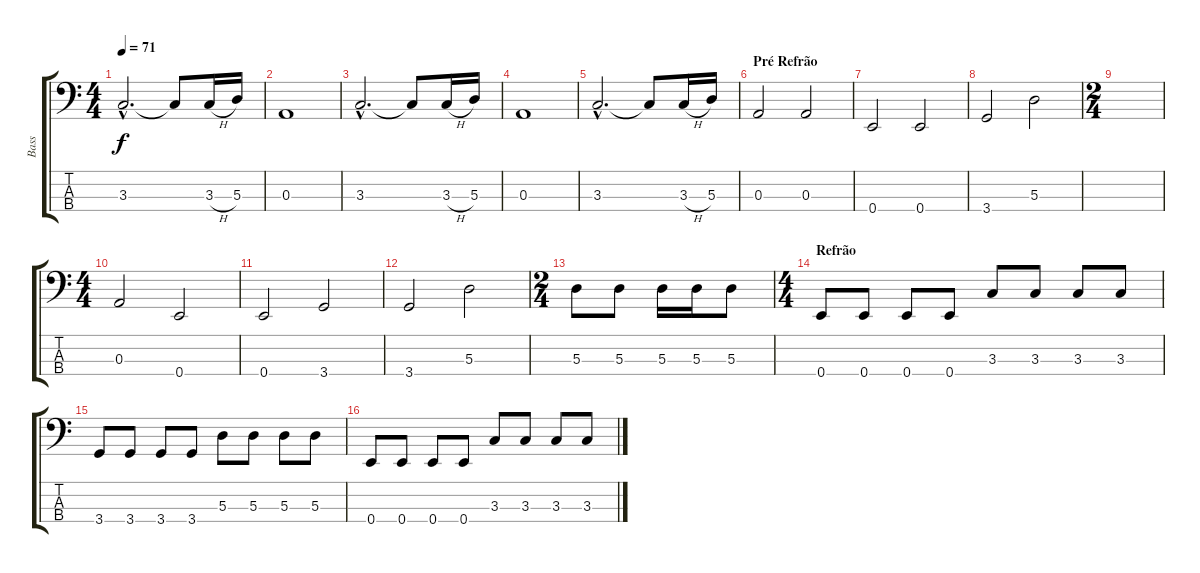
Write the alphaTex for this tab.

\track ("Bass" "Bass") {instrument synthbass2}
\staff {score tabs}
\tuning (G2 D2 A1 E1) {hide}
\ts (4 4)
\tempo 71
\clef f4
\ks c
3.3{hac}.2{d dy f} 3.3{t}.8 3.3{h}.16 5.3.16 |
0.3.1 |
3.3{hac}.2{d} 3.3{t}.8 3.3{h}.16 5.3.16 |
0.3.1 |
3.3{hac}.2{d} 3.3{t}.8 3.3{h}.16 5.3.16 |
\section ("" "Pré Refrão")
0.3.2 0.3.2 |
0.4.2 0.4.2 |
3.4.2 5.3.2 |
\ts (2 4)
|
\ts (4 4)
0.3.2 0.4.2 |
0.4.2 3.4.2 |
3.4.2 5.3.2 |
\ts (2 4)
5.3.8 5.3.8 5.3.16 5.3.16 5.3.8 |
\ts (4 4)
\section ("" "Refrão")
0.4.8 0.4.8 0.4.8 0.4.8 3.3.8 3.3.8 3.3.8 3.3.8 |
3.4.8 3.4.8 3.4.8 3.4.8 5.3.8 5.3.8 5.3.8 5.3.8 |
0.4.8 0.4.8 0.4.8 0.4.8 3.3.8 3.3.8 3.3.8 3.3.8
